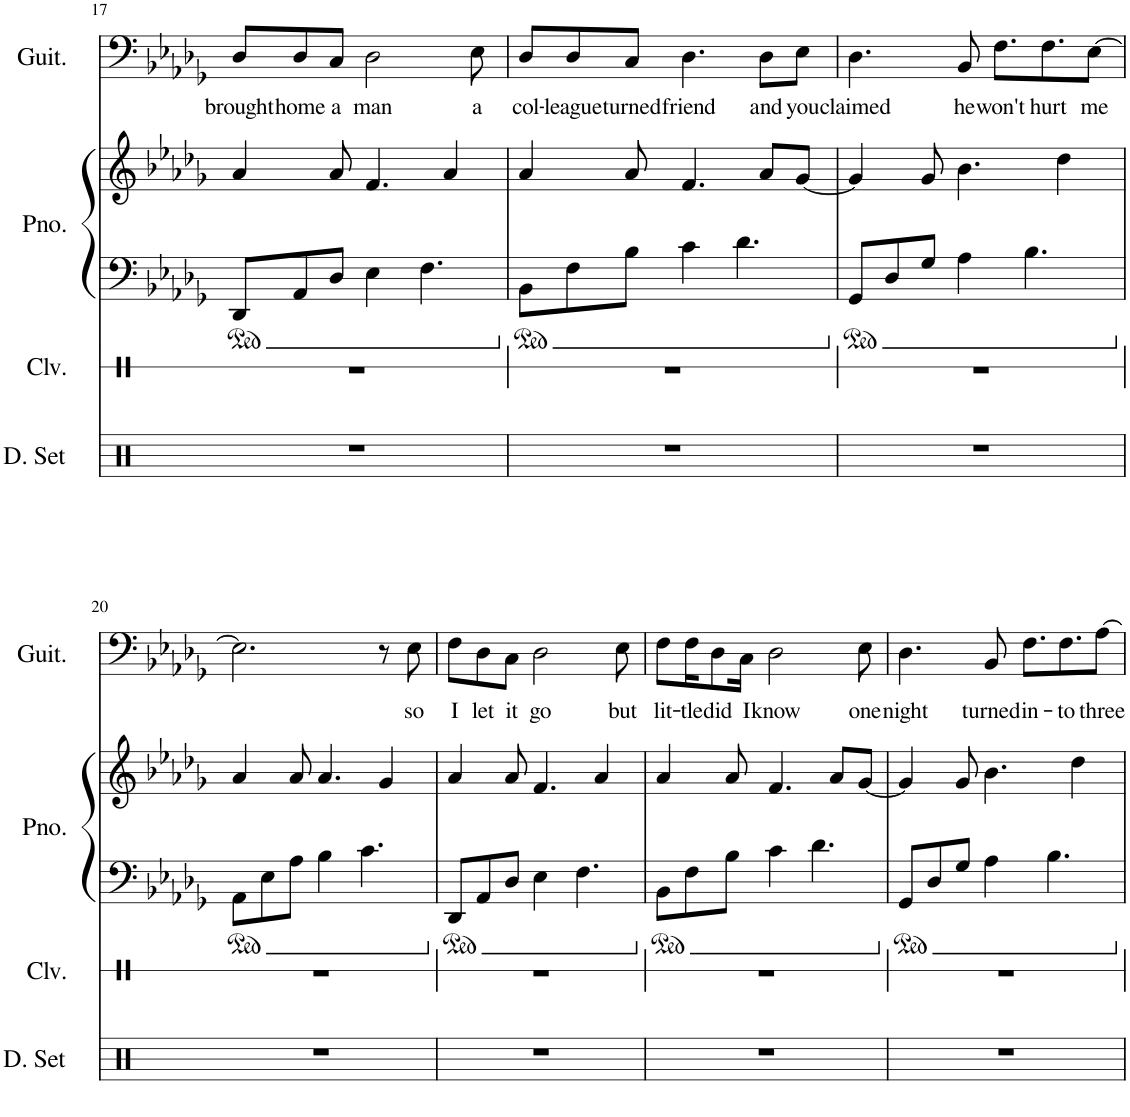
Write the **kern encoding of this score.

**kern	**kern	**kern	**kern	**kern	**text
*part4	*part3	*part2	*part2	*part1	*part1
*staff5	*staff4	*staff3	*staff2	*staff1	*staff1
*I"Drumset	*I"Claves	*I"Piano	*	*I"Acoustic Guitar	*
*I'D. Set	*I'Clv.	*I'Pno.	*	*I'Guit.	*
!!LO:PB:g=z
*clefX	*clefX	*clefF4	*clefG2	*clefF4	*
*k[]	*k[]	*k[b-e-a-d-g-]	*k[b-e-a-d-g-]	*k[b-e-a-d-g-]	*
*M4/4	*M4/4	*M4/4	*M4/4	*M4/4	*
=17	=17	=17	=17	=17	=17
!	!	!	!	!	!LO:LY:b
1r	1r	8DD-/L	4a-/	8D-/L	brought
!	!	!	!	!	!LO:LY:b
.	.	8AA-/	.	8D-/	home
!	!	!	!	!	!LO:LY:b
.	.	8D-/J	8a-/	8C/J	a
!	!	!	!	!	!LO:LY:b
.	.	4E-\	4.f/	2D-\	man
.	.	4.F\	.	.	.
.	.	.	4a-/	.	.
!	!	!	!	!	!LO:LY:b
.	.	.	.	8E-\	a
=18	=18	=18	=18	=18	=18
!	!	!	!	!	!LO:LY:b
1r	1r	8BB-\L	4a-/	8D-/L	col-
!	!	!	!	!	!LO:LY:b
.	.	8F\	.	8D-/	-league
!	!	!	!	!	!LO:LY:b
.	.	8B-\J	8a-/	8C/J	turned
!	!	!	!	!	!LO:LY:b
.	.	4c\	4.f/	4.D-\	friend
.	.	4.d-\	.	.	.
!	!	!	!	!	!LO:LY:b
.	.	.	8a-/L	8D-\L	and
!	!	!	!	!	!LO:LY:b
.	.	.	[8g-/J	8E-\J	you
=19	=19	=19	=19	=19	=19
!	!	!	!	!	!LO:LY:b
1r	1r	8GG-/L	4g-/]	4.D-\	claimed
.	.	8D-/	.	.	.
.	.	8G-/J	8g-/	.	.
!	!	!	!	!	!LO:LY:b
.	.	4A-\	4.b-\	8BB-/	he
!	!	!	!	!	!LO:LY:b
.	.	.	.	8.F\L	won't
.	.	4.B-\	.	.	.
!	!	!	!	!	!LO:LY:b
.	.	.	.	8.F\	hurt
.	.	.	4dd-\	.	.
!	!	!	!	!	!LO:LY:b
.	.	.	.	[8E-\J	me
!!LO:LB:g=z
=20	=20	=20	=20	=20	=20
1r	1r	8AA-\L	4a-/	2.E-\]	.
.	.	8E-\	.	.	.
.	.	8A-\J	8a-/	.	.
.	.	4B-\	4.a-/	.	.
.	.	4.c\	.	.	.
.	.	.	4g-/	8r	.
!	!	!	!	!	!LO:LY:b
.	.	.	.	8E-\	so
=21	=21	=21	=21	=21	=21
!	!	!	!	!	!LO:LY:b
1r	1r	8DD-/L	4a-/	8F\L	I
!	!	!	!	!	!LO:LY:b
.	.	8AA-/	.	8D-\	let
!	!	!	!	!	!LO:LY:b
.	.	8D-/J	8a-/	8C\J	it
!	!	!	!	!	!LO:LY:b
.	.	4E-\	4.f/	2D-\	go
.	.	4.F\	.	.	.
.	.	.	4a-/	.	.
!	!	!	!	!	!LO:LY:b
.	.	.	.	8E-\	but
=22	=22	=22	=22	=22	=22
!	!	!	!	!	!LO:LY:b
1r	1r	8BB-\L	4a-/	8F\L	lit-
!	!	!	!	!	!LO:LY:b
.	.	8F\	.	16F\K	-tle
!	!	!	!	!	!LO:LY:b
.	.	.	.	8D-\	did
.	.	8B-\J	8a-/	.	.
!	!	!	!	!	!LO:LY:b
.	.	.	.	16C\Jk	I
!	!	!	!	!	!LO:LY:b
.	.	4c\	4.f/	2D-\	know
.	.	4.d-\	.	.	.
.	.	.	8a-/L	.	.
!	!	!	!	!	!LO:LY:b
.	.	.	[8g-/J	8E-\	one
=23	=23	=23	=23	=23	=23
!	!	!	!	!	!LO:LY:b
1r	1r	8GG-/L	4g-/]	4.D-\	night
.	.	8D-/	.	.	.
.	.	8G-/J	8g-/	.	.
!	!	!	!	!	!LO:LY:b
.	.	4A-\	4.b-\	8BB-/	turned
!	!	!	!	!	!LO:LY:b
.	.	.	.	8.F\L	in-
.	.	4.B-\	.	.	.
!	!	!	!	!	!LO:LY:b
.	.	.	.	8.F\	-to
.	.	.	4dd-\	.	.
!	!	!	!	!	!LO:LY:b
.	.	.	.	[8A-\J	three
=	=	=	=	=	=
*-	*-	*-	*-	*-	*-
